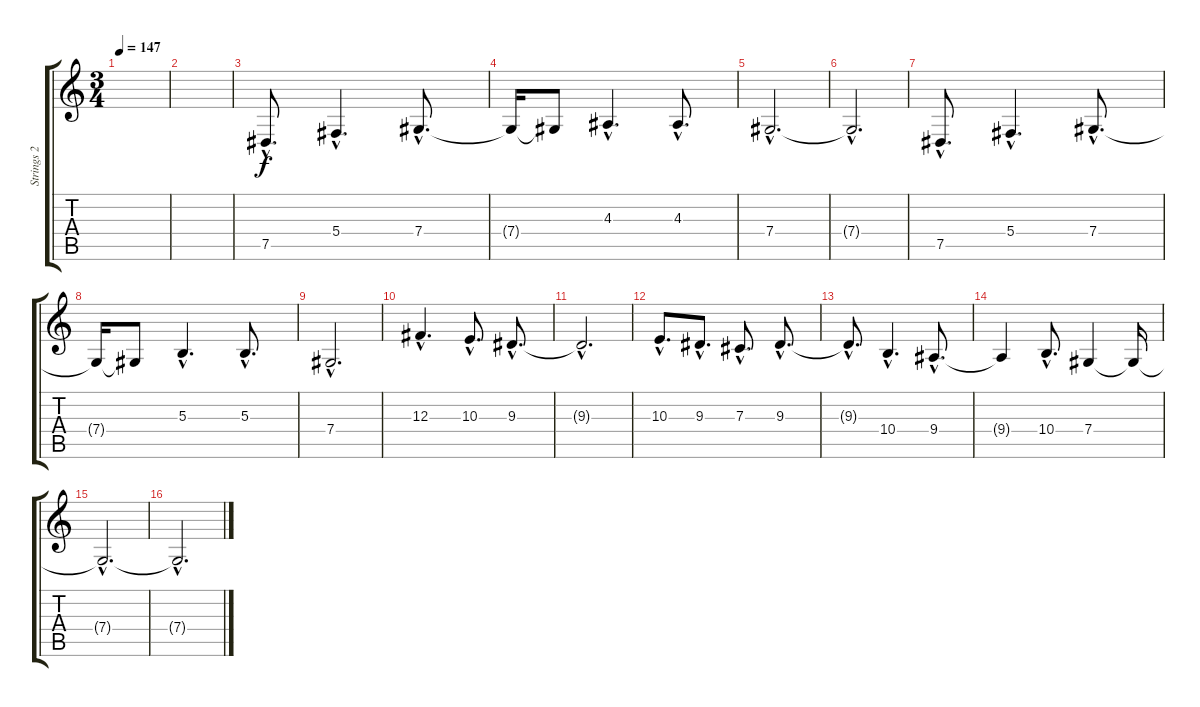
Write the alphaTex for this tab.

\track ("Strings 2" "Strings 2") {instrument stringensemble1}
\staff {score tabs}
\tuning (Eb4 Bb3 Gb3 Db3 Ab2 Eb2) {hide}
\ts (3 4)
\tempo 147
\clef g2
\ks c
|
|
7.5{hac}.8{d volume 10 balance 14 instrument flute} 5.4{hac}.4{d} 7.4{hac}.8{d} |
7.4{t}.16 7.4{t}.8 4.3{hac}.4{d} 4.3{hac}.8{d} |
7.4{hac}.2{d} |
7.4{hac t}.2{d} |
7.5{hac}.8{d volume 10 balance 14 instrument flute} 5.4{hac}.4{d} 7.4{hac}.8{d} |
7.4{t}.16 7.4{t}.8 5.3{hac}.4{d} 5.3{hac}.8{d} |
7.4{hac}.2{d} |
12.3{hac}.4{d} 10.3{hac}.8{d} 9.3{hac}.8{d} |
9.3{hac t}.2{d} |
10.3{hac}.8{d} 9.3{hac}.8{d} 7.3{hac}.8{d} 9.3{hac}.8{d} |
9.3{hac t}.8{d} 10.4{hac}.4{d} 9.4{hac}.8{d} |
9.4{t}.4 10.4{hac}.8{d} 7.4.4 7.4{t}.16 |
7.4{hac t}.2{d} |
7.4{hac t}.2{d}
